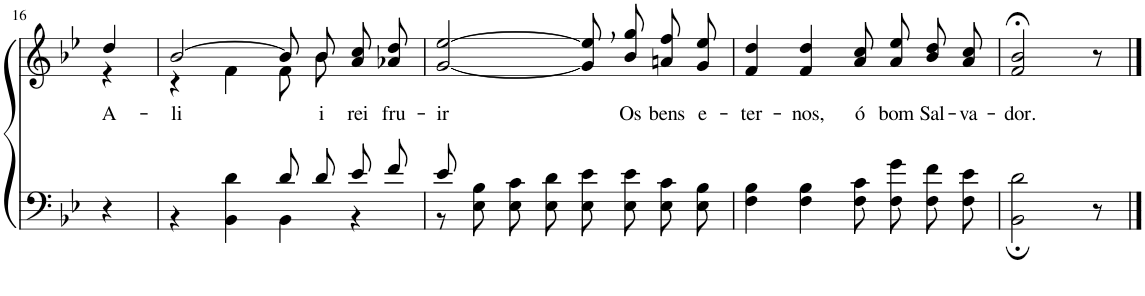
**kern	**kern	**text
*part2	*part1	*part1
*staff2	*staff1	*staff1
*I"Parte III e IV	*I"Parte I e II	*
!!LO:PB:g=z
*clefF4	*clefG2	*
*Trd2c3	*Trd2c3	*
*k[b-e-]	*k[b-e-]	*
*M4/4	*M4/4	*
=16	=16	=16
!	!	!LO:LY:b
*	*^	*
4r	4dd/	4r	A-
=17	=17	=17	=17
*^	*	*	*
!	!	!	!	!LO:LY:b
2ryy	4r	[2b-/	4r	-li
.	4BB-\ 4d\	.	4f\	.
8d/L	4BB-\	8b-/L]	8f\L	.
!	!	!	!	!LO:LY:b
8d/J	.	8b-/J	8b-\J	i-
!	!	!	!	!LO:LY:b
8e-/L	4r	8a\ 8cc\L	4ryy	-rei
!	!	!	!	!LO:LY:b
8f/J	.	8a-X\ 8dd\J	.	fru-
*	*	*v	*v	*
=18	=18	=18	=18
!	!	!	!LO:LY:b
8e-/	8r	[2g/ [2ee-/	-ir
2..ryy	8E-\ 8B-\	.	.
.	8E-\ 8c\L	.	.
.	8E-\ 8d\J	.	.
.	8E-\ 8e-\L	8g],\ 8ee-],\L	.
!	!	!	!LO:LY:b
.	8E-\ 8e-\J	8b-\ 8gg\J	Os
!	!	!	!LO:LY:b
.	8E-\ 8c\L	8an\ 8ff\L	bens
!	!	!	!LO:LY:b
.	8E-\ 8B-\J	8g\ 8ee-\J	e-
=19	=19	=19	=19
!	!	!	!LO:LY:b
*v	*v	*	*
4F\ 4B-\	4f/ 4dd/	-ter-
!	!	!LO:LY:b
4F\ 4B-\	4f/ 4dd/	-nos,
!	!	!LO:LY:b
8F\ 8c\L	8a\ 8cc\L	ó
!	!	!LO:LY:b
8F\ 8g\J	8a\ 8ee-\J	bom
!	!	!LO:LY:b
8F\ 8f\L	8b-\ 8dd\L	Sal-
!	!	!LO:LY:b
8F\ 8e-\J	8a\ 8cc\J	-va-
=20	=20	=20
!	!	!LO:LY:b
2BB-\; 2d\;	2f/;< 2b-/;<	-dor.
8r	8r	.
==	==	==
*-	*-	*-
